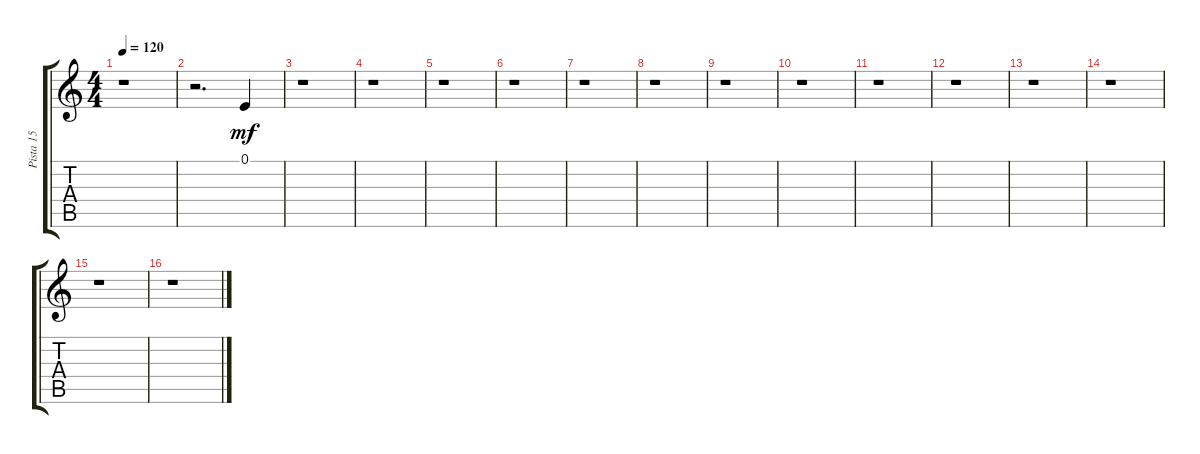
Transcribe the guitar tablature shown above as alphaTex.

\track ("Pista 15" "Pista 15") {instrument reversecymbal}
\staff {score tabs}
\tuning (E4 B3 G3 D3 A2 E2) {hide}
\ts (4 4)
\tempo 120
\clef g2
\ks c
r.1{dy f} |
r.2{d} 0.1.4{dy mf instrument guitarfretnoise} |
r.1 |
r.1 |
r.1 |
r.1 |
r.1 |
r.1 |
r.1 |
r.1 |
r.1 |
r.1 |
r.1 |
r.1 |
r.1 |
r.1
